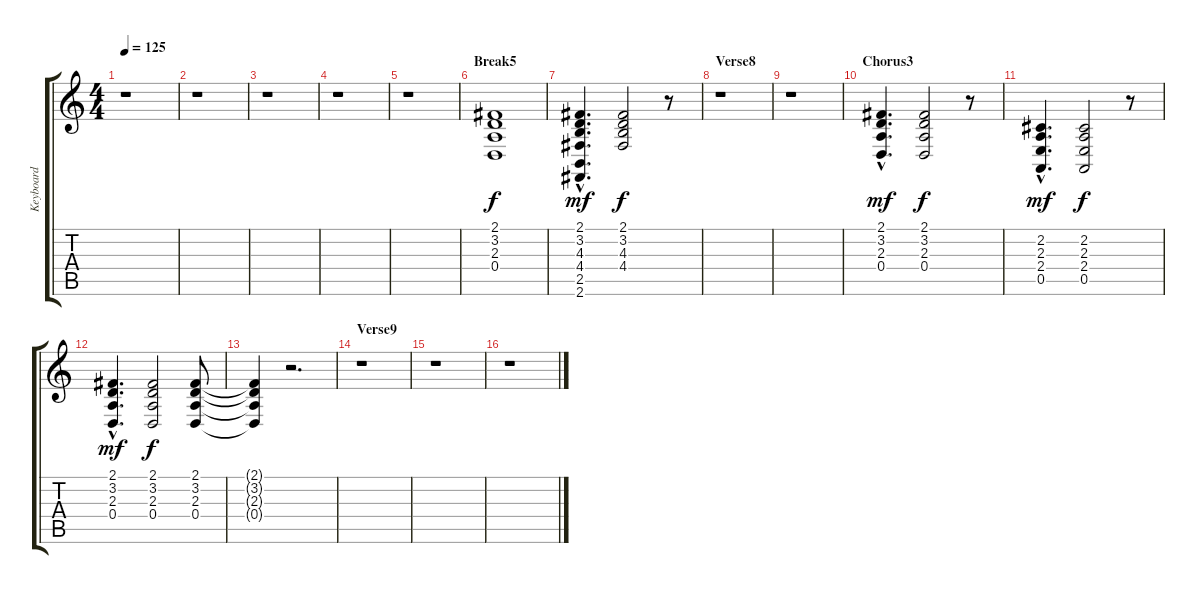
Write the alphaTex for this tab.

\track ("Keyboard" "Keyboard") {instrument acousticgrandpiano}
\staff {score tabs}
\tuning (E4 B3 G3 D3 A2 E2) {hide}
\ts (4 4)
\tempo 125
\clef g2
\ks c
r.1{dy f} |
r.1 |
r.1 |
r.1 |
r.1 |
\section ("" "Break5")
(2.1 3.2 2.3 0.4).1 |
(2.1{hac} 3.2{hac} 4.3{hac} 4.4{hac} 2.5{hac} 2.6{hac}).4{d dy mf} (2.1 3.2 4.3 4.4).2{dy f} r.8 |
\section ("" "Verse8")
r.1 |
r.1 |
\section ("" "Chorus3")
(2.1{hac} 3.2{hac} 2.3{hac} 0.4{hac}).4{d dy mf} (2.1 3.2 2.3 0.4).2{dy f} r.8 |
(2.2{hac} 2.3{hac} 2.4{hac} 0.5{hac}).4{d dy mf} (2.2 2.3 2.4 0.5).2{dy f} r.8 |
(2.1{hac} 3.2{hac} 2.3{hac} 0.4{hac}).4{d dy mf} (2.1 3.2 2.3 0.4).2{dy f} (2.1 3.2 2.3 0.4).8 |
(2.1{t} 3.2{t} 2.3{t} 0.4{t}).4 r.2{d} |
\section ("" "Verse9")
r.1 |
r.1 |
r.1
